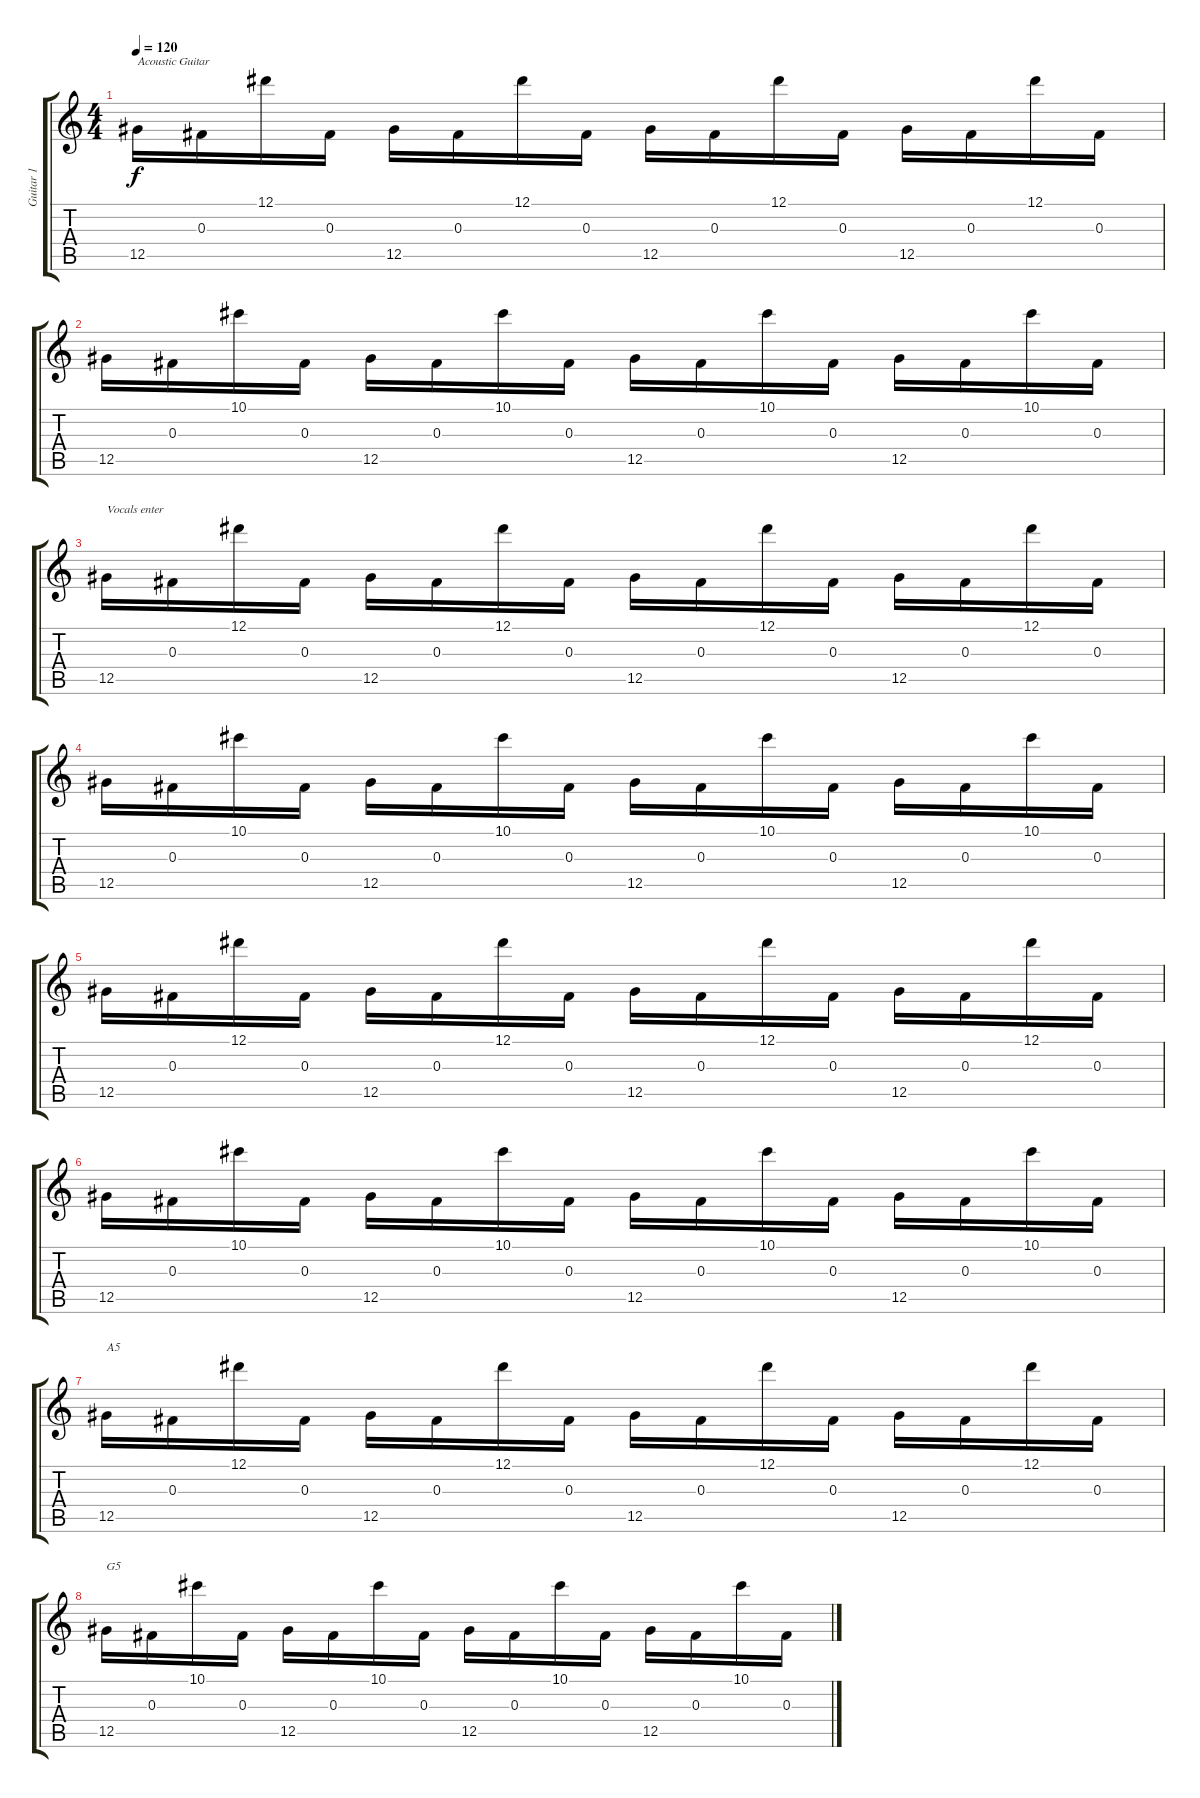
\track ("Guitar 1" "Guitar 1") {instrument distortionguitar}
\staff {score tabs}
\tuning (Eb4 Bb3 Gb3 Db3 Ab2 Eb2) {hide}
\ts (4 4)
\tempo 120
\clef g2
\ks c
12.5.16{txt "Acoustic Guitar" dy f instrument distortionguitar} 0.3.16 12.1.16 0.3.16 12.5.16 0.3.16 12.1.16 0.3.16 12.5.16 0.3.16 12.1.16 0.3.16 12.5.16 0.3.16 12.1.16 0.3.16 |
12.5.16 0.3.16 10.1.16 0.3.16 12.5.16 0.3.16 10.1.16 0.3.16 12.5.16 0.3.16 10.1.16 0.3.16 12.5.16 0.3.16 10.1.16 0.3.16 |
12.5.16{txt "Vocals enter"} 0.3.16 12.1.16 0.3.16 12.5.16 0.3.16 12.1.16 0.3.16 12.5.16 0.3.16 12.1.16 0.3.16 12.5.16 0.3.16 12.1.16 0.3.16 |
12.5.16 0.3.16 10.1.16 0.3.16 12.5.16 0.3.16 10.1.16 0.3.16 12.5.16 0.3.16 10.1.16 0.3.16 12.5.16 0.3.16 10.1.16 0.3.16 |
12.5.16 0.3.16 12.1.16 0.3.16 12.5.16 0.3.16 12.1.16 0.3.16 12.5.16 0.3.16 12.1.16 0.3.16 12.5.16 0.3.16 12.1.16 0.3.16 |
12.5.16 0.3.16 10.1.16 0.3.16 12.5.16 0.3.16 10.1.16 0.3.16 12.5.16 0.3.16 10.1.16 0.3.16 12.5.16 0.3.16 10.1.16 0.3.16 |
12.5.16{txt "A5"} 0.3.16 12.1.16 0.3.16 12.5.16 0.3.16 12.1.16 0.3.16 12.5.16 0.3.16 12.1.16 0.3.16 12.5.16 0.3.16 12.1.16 0.3.16 |
12.5.16{txt "G5"} 0.3.16 10.1.16 0.3.16 12.5.16 0.3.16 10.1.16 0.3.16 12.5.16 0.3.16 10.1.16 0.3.16 12.5.16 0.3.16 10.1.16 0.3.16
